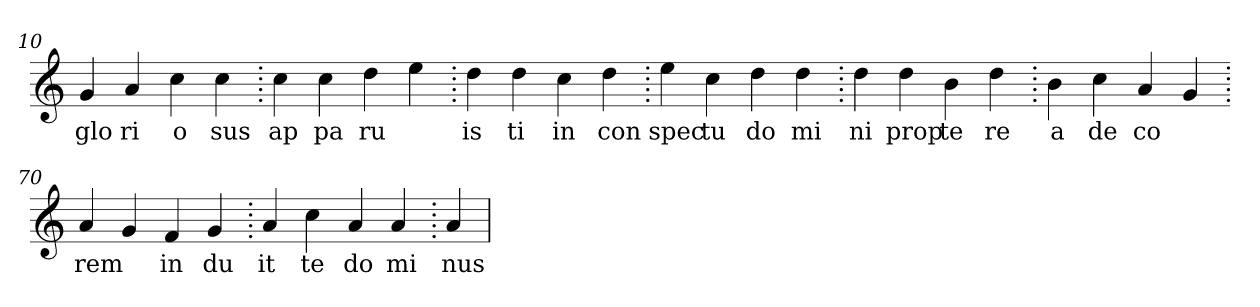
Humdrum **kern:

**kern	**text
*part1	*part1
*staff1	*staff1
*clefG2	*
=10.	=10.
4g	glo
4a	ri
4cc	o
4cc	sus
=20.	=20.
4cc	ap
4cc	pa
4dd	ru
4ee	.
=30.	=30.
4dd	is
4dd	ti
4cc	in
4dd	con
=40.	=40.
4ee	spec
4cc	tu
4dd	do
4dd	mi
=50.	=50.
4dd	ni
4dd	prop
4b	te
4dd	re
=60.	=60.
4b	a
4cc	de
4a	co
4g	.
=70.	=70.
4a	rem
4g	.
4f	in
4g	du
=80.	=80.
4a	it
4cc	te
4a	do
4a	mi
=90.	=90.
4a	nus
=	=
*-	*-
